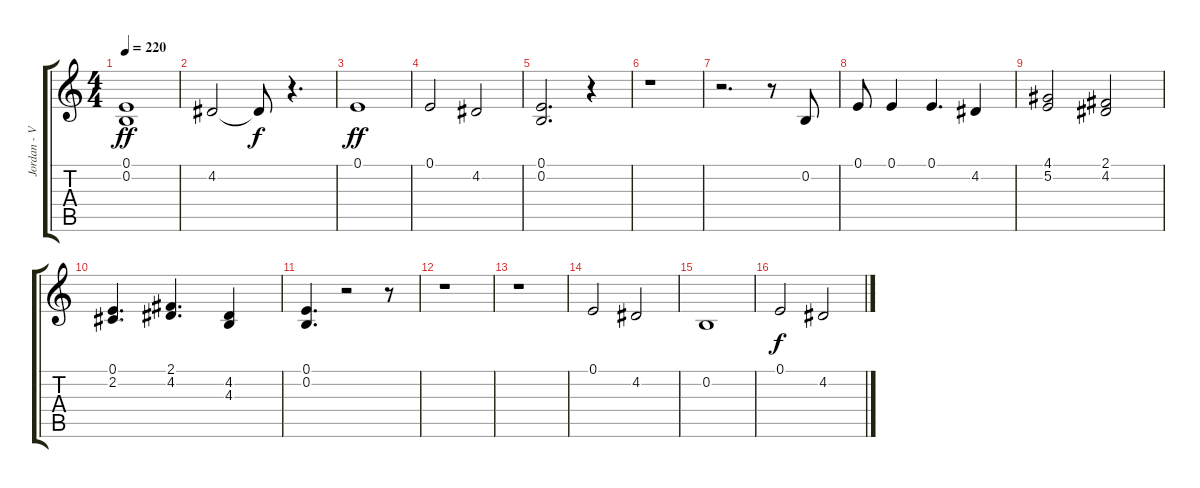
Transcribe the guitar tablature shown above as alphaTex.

\track ("Jordan - Vocals" "Jordan - V") {instrument oboe}
\staff {score tabs}
\tuning (E4 B3 G3 D3 A2 E2) {hide}
\ts (4 4)
\tempo 220
\clef g2
\ks c
(0.1 0.2).1{dy ff} |
4.2.2 4.2{t}.8{dy f} r.4{d} |
0.1.1{dy ff} |
0.1.2 4.2.2 |
(0.1 0.2).2{d} r.4 |
r.1 |
r.2{d} r.8 0.2.8 |
0.1.8 0.1.4 0.1.4{d} 4.2.4 |
(4.1 5.2).2 (2.1 4.2).2 |
(0.1 2.2).4{d} (2.1 4.2).4{d} (4.2 4.3).4 |
(0.1 0.2).4{d} r.2 r.8 |
r.1 |
r.1 |
0.1.2 4.2.2 |
0.2.1 |
0.1.2{dy f instrument oboe} 4.2.2{instrument oboe}
